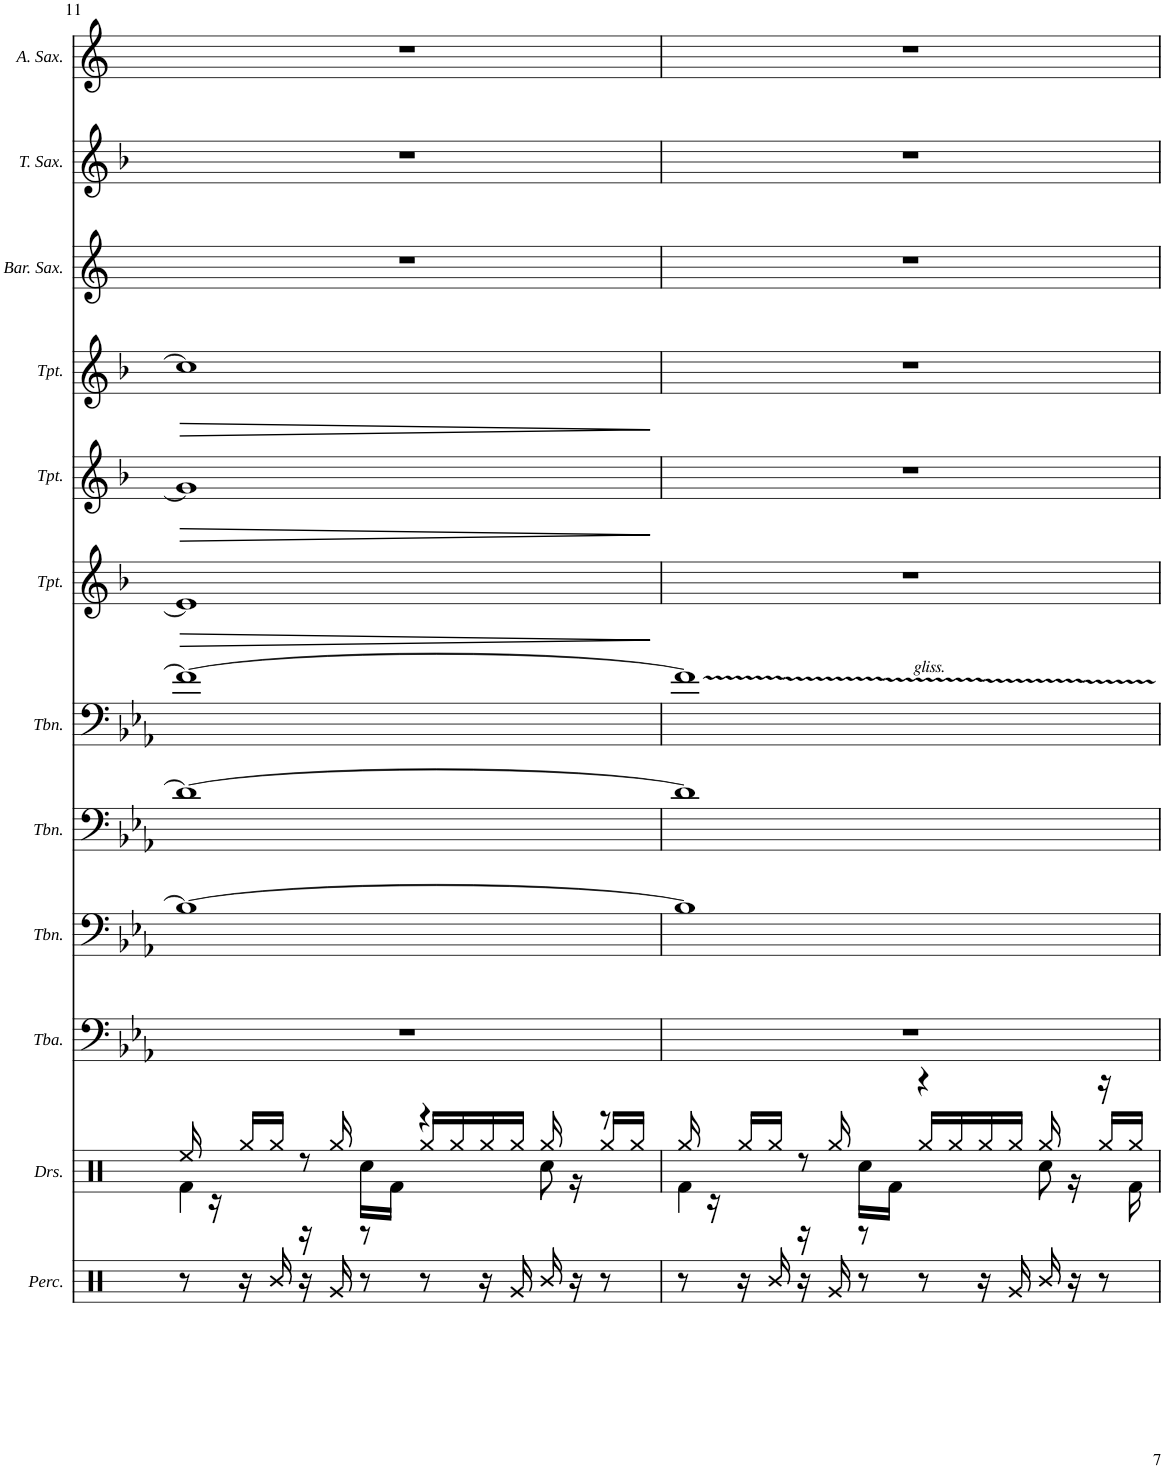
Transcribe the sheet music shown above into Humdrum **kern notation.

**kern	**kern	**kern	**kern	**kern	**kern	**kern	**dynam	**kern	**dynam	**kern	**dynam	**kern	**kern	**kern
*part12	*part11	*part10	*part9	*part8	*part7	*part6	*part6	*part5	*part5	*part4	*part4	*part3	*part2	*part1
*staff12	*staff11	*staff10	*staff9	*staff8	*staff7	*staff6	*staff6	*staff5	*staff5	*staff4	*staff4	*staff3	*staff2	*staff1
*I"Percussion	*I"Drumset	*I"Tuba	*I"Trombone	*I"Trombone	*I"Trombone	*I"Trumpet	*	*I"Trumpet	*	*I"Trumpet	*	*I"Baritone Saxophone	*I"Tenor Saxophone	*I"Alto Saxophone
*I'Perc.	*I'Drs.	*I'Tba.	*I'Tbn.	*I'Tbn.	*I'Tbn.	*I'Tpt.	*	*I'Tpt.	*	*I'Tpt.	*	*I'Bar. Sax.	*I'T. Sax.	*I'A. Sax.
!!LO:PB:g=z
*clefX	*clefX	*clefF4	*clefF4	*clefF4	*clefF4	*clefG2	*	*clefG2	*	*clefG2	*	*clefG2	*clefG2	*clefG2
*	*	*	*	*	*	*Trd1c2	*	*Trd1c2	*	*Trd1c2	*	*Trd12c21	*Trd8c14	*Trd5c9
*k[]	*k[]	*k[b-e-a-]	*k[b-e-a-]	*k[b-e-a-]	*k[b-e-a-]	*k[b-]	*	*k[b-]	*	*k[b-]	*	*k[]	*k[b-]	*k[]
*M4/4	*M4/4	*M4/4	*M4/4	*M4/4	*M4/4	*M4/4	*	*M4/4	*	*M4/4	*	*M4/4	*M4/4	*M4/4
=11	=11	=11	=11	=11	=11	=11	=11	=11	=11	=11	=11	=11	=11	=11
*	*^	*	*	*	*	*	*	*	*	*	*	*	*	*
!	!	!	!	!	!	!	!	!LO:HP:b	!	!LO:HP:b	!	!LO:HP:b	!	!	!
8r	4Rf\	16Ree/	1r	1B-_	1d_	1f_	1e]	>	1g]	>	1cc]	>	1r	1r	1r
.	.	16r	.	.	.	.	.	.	.	.	.	.	.	.	.
16r	.	16Rgg/LL	.	.	.	.	.	.	.	.	.	.	.	.	.
16R/	.	16Rgg/JJ	.	.	.	.	.	.	.	.	.	.	.	.	.
16r	8r	16r	.	.	.	.	.	.	.	.	.	.	.	.	.
16Rg/	.	16Rgg/	.	.	.	.	.	.	.	.	.	.	.	.	.
8r	16Rcc\LL	8r	.	.	.	.	.	.	.	.	.	.	.	.	.
.	16Rf\JJ	.	.	.	.	.	.	.	.	.	.	.	.	.	.
8r	4r	16Rgg/LL	.	.	.	.	.	.	.	.	.	.	.	.	.
.	.	16Rgg/	.	.	.	.	.	.	.	.	.	.	.	.	.
16r	.	16Rgg/	.	.	.	.	.	.	.	.	.	.	.	.	.
16Rg/	.	16Rgg/JJ	.	.	.	.	.	.	.	.	.	.	.	.	.
16R/	8Rcc\	16Rgg/	.	.	.	.	.	.	.	.	.	.	.	.	.
16r	.	16r	.	.	.	.	.	.	.	.	.	.	.	.	.
8r	8r	16Rgg/LL	.	.	.	.	.	.	.	.	.	.	.	.	.
.	.	16Rgg/JJ	.	.	.	.	.	.	.	.	.	.	.	.	.
*	*v	*v	*	*	*	*	*	*	*	*	*	*	*	*	*
.	.	.	.	.	.	.	]	.	]	.	]	.	.	.
=12	=12	=12	=12	=12	=12	=12	=12	=12	=12	=12	=12	=12	=12	=12
*	*^	*	*	*	*	*	*	*	*	*	*	*	*	*
8r	4Rf\	16Rgg/	1r	1B-]	1d]	1f]	1r	.	1r	.	1r	.	1r	1r	1r
.	.	16r	.	.	.	.	.	.	.	.	.	.	.	.	.
16r	.	16Rgg/LL	.	.	.	.	.	.	.	.	.	.	.	.	.
16R/	.	16Rgg/JJ	.	.	.	.	.	.	.	.	.	.	.	.	.
16r	8r	16r	.	.	.	.	.	.	.	.	.	.	.	.	.
16Rg/	.	16Rgg/	.	.	.	.	.	.	.	.	.	.	.	.	.
8r	16Rcc\LL	8r	.	.	.	.	.	.	.	.	.	.	.	.	.
.	16Rf\JJ	.	.	.	.	.	.	.	.	.	.	.	.	.	.
8r	4r	16Rgg/LL	.	.	.	.	.	.	.	.	.	.	.	.	.
.	.	16Rgg/	.	.	.	.	.	.	.	.	.	.	.	.	.
16r	.	16Rgg/	.	.	.	.	.	.	.	.	.	.	.	.	.
16Rg/	.	16Rgg/JJ	.	.	.	.	.	.	.	.	.	.	.	.	.
16R/	8Rcc\	16Rgg/	.	.	.	.	.	.	.	.	.	.	.	.	.
16r	.	16r	.	.	.	.	.	.	.	.	.	.	.	.	.
8r	16r	16Rgg/LL	.	.	.	.	.	.	.	.	.	.	.	.	.
.	16Rf\	16Rgg/JJ	.	.	.	.	.	.	.	.	.	.	.	.	.
*	*v	*v	*	*	*	*	*	*	*	*	*	*	*	*	*
=	=	=	=	=	=	=	=	=	=	=	=	=	=	=
*-	*-	*-	*-	*-	*-	*-	*-	*-	*-	*-	*-	*-	*-	*-
